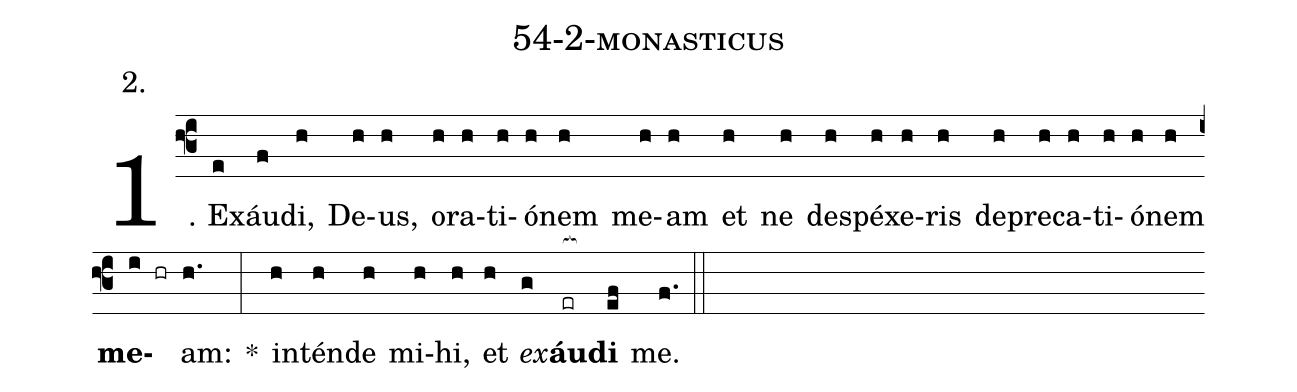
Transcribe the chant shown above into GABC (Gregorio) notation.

name: 54-2-monasticus;
annotation: 2.;
%%
(f3)1. Ex(e)áu(f)di,(h) De(h)us,(h) o(h)ra(h)ti(h)ó(h)nem(h) me(h)am(h) et(h) ne(h) de(h)spé(h)xe(h)ris(h) de(h)pre(h)ca(h)ti(h)ó(h)nem(h) <b>me</b>(i hr)am:(h.) *(:) in(h)tén(h)de(h) mi(h)hi,(h) et(h) <i>ex</i>(g)<b>áu</b>(er[ocb:1{])<b>di</b>(ef[ocb:0}]) me.(f.) (::)
